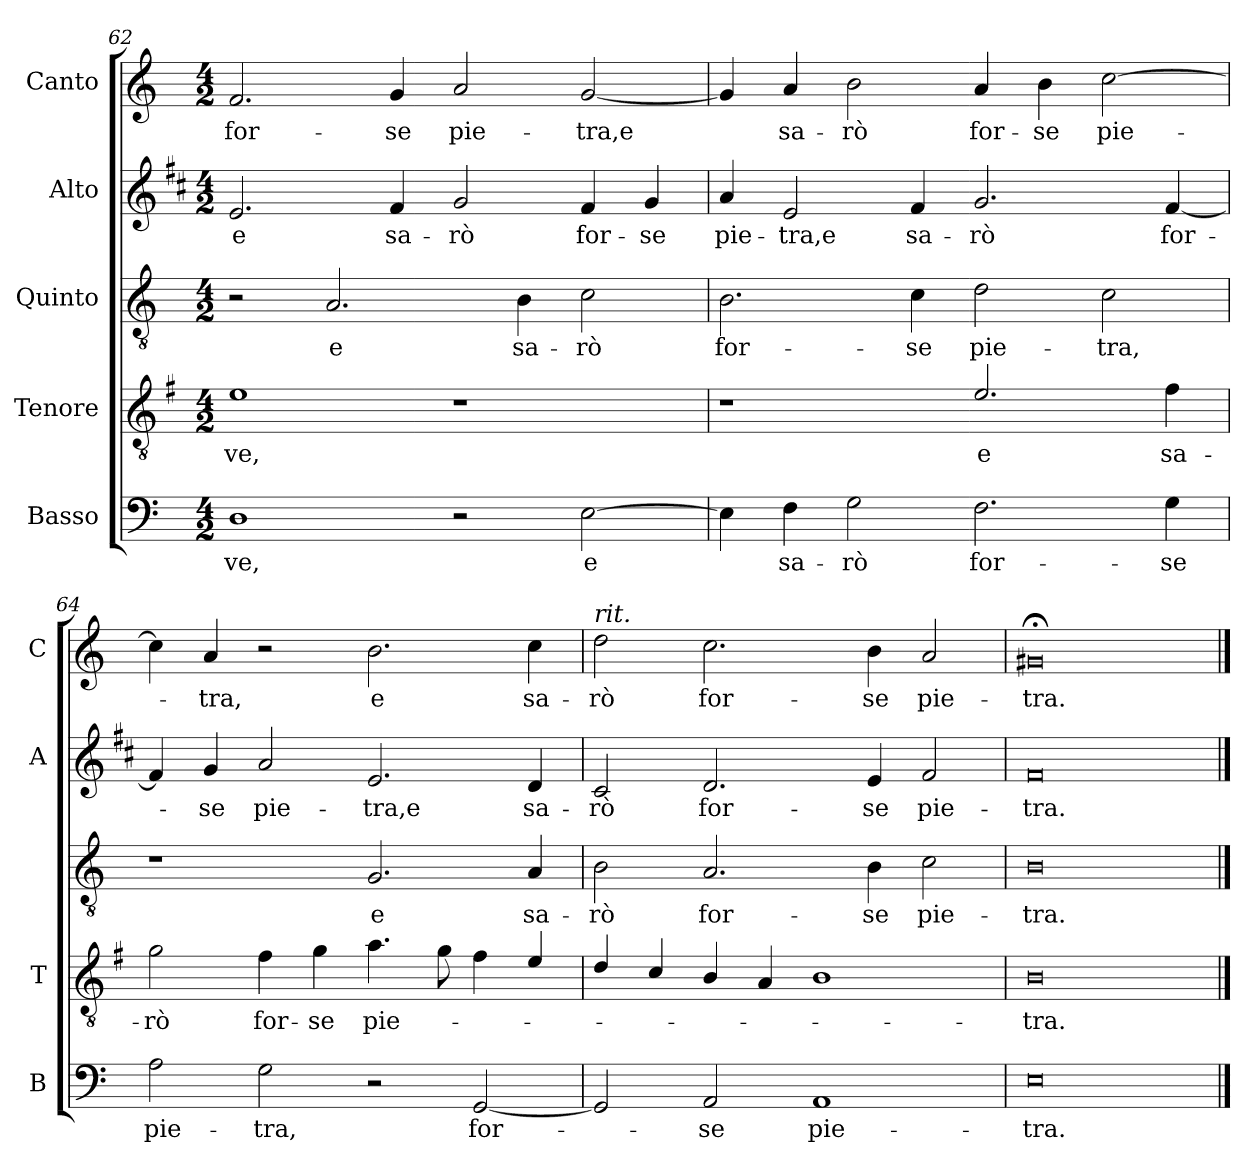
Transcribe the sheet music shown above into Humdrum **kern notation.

**kern	**text	**kern	**text	**kern	**text	**kern	**text	**kern	**text
*part5	*part5	*part4	*part4	*part3	*part3	*part2	*part2	*part1	*part1
*staff5	*staff5	*staff4	*staff4	*staff3	*staff3	*staff2	*staff2	*staff1	*staff1
*I"Basso	*	*I"Tenore	*	*I"Quinto	*	*I"Alto	*	*I"Canto	*
*I'B	*	*I'T	*	*	*	*I'A	*	*I'C	*
!!LO:LB:g=z
*clefF4	*	*clefGv2	*	*clefGv2	*	*clefG2	*	*clefG2	*
*	*	*ITrd4c7	*	*	*	*ITrd1c2	*	*	*
*k[]	*	*k[]	*	*k[]	*	*k[]	*	*k[]	*
*C:	*	*C:	*	*C:	*	*C:	*	*C:	*
*M4/2	*	*M4/2	*	*M4/2	*	*M4/2	*	*M4/2	*
=62	=62	=62	=62	=62	=62	=62	=62	=62	=62
!	!LO:LY:b	!	!LO:LY:b	!	!	!	!LO:LY:b	!	!LO:LY:b
1D	-ve,	1A	-ve,	2r	.	2.d/	e	2.f/	for-
!	!	!	!	!	!LO:LY:b	!	!	!	!
.	.	.	.	2.A/	e	.	.	.	.
!	!	!	!	!	!	!	!LO:LY:b	!	!LO:LY:b
.	.	.	.	.	.	4e/	sa-	4g/	-se
!	!	!	!	!	!	!	!LO:LY:b	!	!LO:LY:b
2r	.	1r	.	.	.	2f/	-rò	2a/	pie-
!	!	!	!	!	!LO:LY:b	!	!	!	!
.	.	.	.	4B\	sa-	.	.	.	.
!	!LO:LY:b	!	!	!	!LO:LY:b	!	!LO:LY:b	!	!LO:LY:b
[2E\	e	.	.	2c\	-rò	4e/	for-	[2g/	-tra,e
!	!	!	!	!	!	!	!LO:LY:b	!	!
.	.	.	.	.	.	4f/	-se	.	.
=63	=63	=63	=63	=63	=63	=63	=63	=63	=63
!	!	!	!	!	!LO:LY:b	!	!LO:LY:b	!	!
4E\]	.	1r	.	2.B\	for-	4g/	pie-	4g/]	.
!	!LO:LY:b	!	!	!	!	!	!LO:LY:b	!	!LO:LY:b
4F\	sa-	.	.	.	.	2d/	-tra,e	4a/	sa-
!	!LO:LY:b	!	!	!	!	!	!	!	!LO:LY:b
2G\	-rò	.	.	.	.	.	.	2b\	-rò
!	!	!	!	!	!LO:LY:b	!	!LO:LY:b	!	!
.	.	.	.	4c\	-se	4e/	sa-	.	.
!	!LO:LY:b	!	!LO:LY:b	!	!LO:LY:b	!	!LO:LY:b	!	!LO:LY:b
2.F\	for-	2.A/	e	2d\	pie-	2.f/	-rò	4a/	for-
!	!	!	!	!	!	!	!	!	!LO:LY:b
.	.	.	.	.	.	.	.	4b\	-se
!	!	!	!	!	!LO:LY:b	!	!	!	!LO:LY:b
.	.	.	.	2c\	-tra,	.	.	[2cc\	pie-
!	!LO:LY:b	!	!LO:LY:b	!	!	!	!LO:LY:b	!	!
4G\	-se	4B\	sa-	.	.	[4e/	for-	.	.
=64	=64	=64	=64	=64	=64	=64	=64	=64	=64
!	!LO:LY:b	!	!LO:LY:b	!	!	!	!	!	!
2A\	pie-	2c\	-rò	1r	.	4e/]	.	4cc\]	.
!	!	!	!	!	!	!	!LO:LY:b	!	!LO:LY:b
.	.	.	.	.	.	4f/	-se	4a/	-tra,
!	!LO:LY:b	!	!LO:LY:b	!	!	!	!LO:LY:b	!	!
2G\	-tra,	4B\	for-	.	.	2g/	pie-	2r	.
!	!	!	!LO:LY:b	!	!	!	!	!	!
.	.	4c\	-se	.	.	.	.	.	.
!	!	!	!LO:LY:b	!	!LO:LY:b	!	!LO:LY:b	!	!LO:LY:b
2r	.	4.d\	pie-	2.G/	e	2.d/	-tra,e	2.b\	e
.	.	8c\	.	.	.	.	.	.	.
!	!LO:LY:b	!	!	!	!	!	!	!	!
[2GG/	for-	4B\	.	.	.	.	.	.	.
!	!	!	!	!	!LO:LY:b	!	!LO:LY:b	!	!LO:LY:b
.	.	4A/	.	4A/	sa-	4c/	sa-	4cc\	sa-
=65	=65	=65	=65	=65	=65	=65	=65	=65	=65
!	!	!	!	!	!	!	!	!LO:TX:a:i:t=rit.	!
!	!	!	!	!	!LO:LY:b	!	!LO:LY:b	!	!LO:LY:b
2GG/]	.	4G/	.	2B\	-rò	2B/	-rò	2dd\	-rò
.	.	4F/	.	.	.	.	.	.	.
!	!LO:LY:b	!	!	!	!LO:LY:b	!	!LO:LY:b	!	!LO:LY:b
2AA/	-se	4E/	.	2.A/	for-	2.c/	for-	2.cc\	for-
.	.	4D/	.	.	.	.	.	.	.
!	!LO:LY:b	!	!	!	!	!	!	!	!
1AA	pie-	1E	.	.	.	.	.	.	.
!	!	!	!	!	!LO:LY:b	!	!LO:LY:b	!	!LO:LY:b
.	.	.	.	4B\	-se	4d/	-se	4b\	-se
!	!	!	!	!	!LO:LY:b	!	!LO:LY:b	!	!LO:LY:b
.	.	.	.	2c\	pie-	2e/	pie-	2a/	pie-
=66	=66	=66	=66	=66	=66	=66	=66	=66	=66
!	!LO:LY:b	!	!LO:LY:b	!	!LO:LY:b	!	!LO:LY:b	!	!LO:LY:b
0E	-tra.	0E	-tra.	0B	-tra.	0e	-tra.	0g#X;<	-tra.
==	==	==	==	==	==	==	==	==	==
*-	*-	*-	*-	*-	*-	*-	*-	*-	*-
